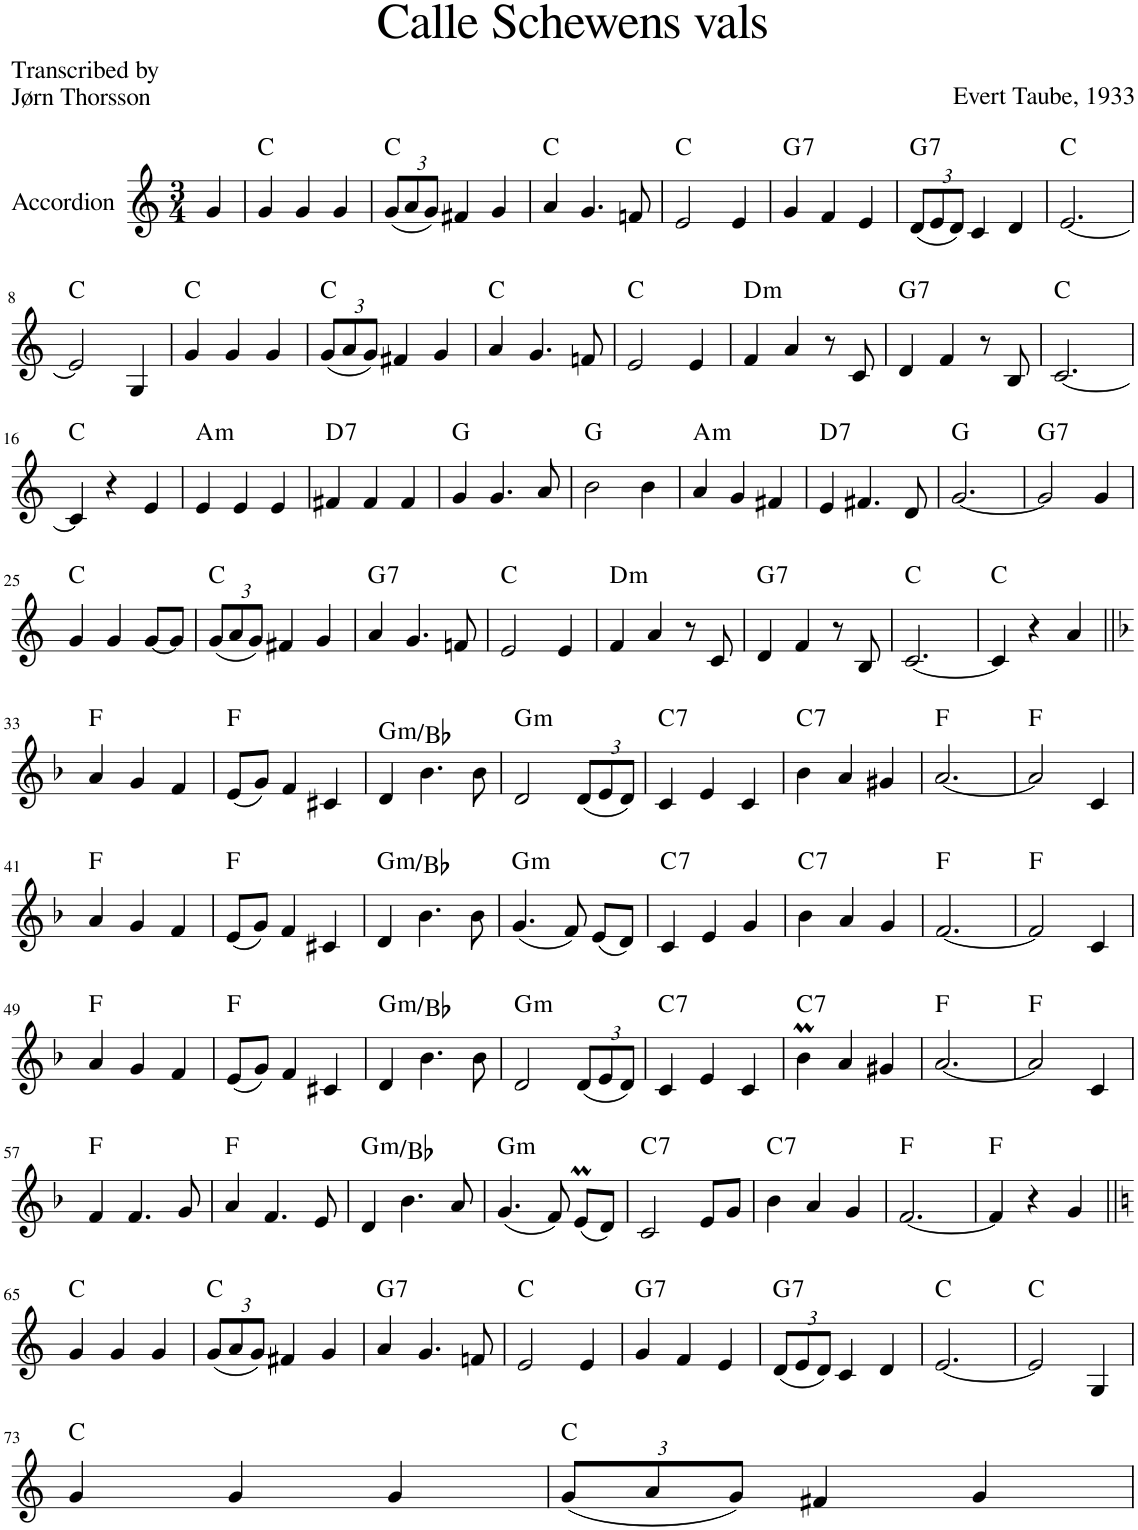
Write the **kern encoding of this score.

**kern	**harte
*part1	*part1
*staff1	*
*I"Accordion	*
*I'Acc	*
*clefG2	*
*k[]	*
*M3/4	*
=	=
4g/	.
=1	=1
4g/	C:maj
4g/	.
4g/	.
=2	=2
*Xbrackettup	*
(12g/L	C:maj
12a/	.
12g/J)	.
4f#X/	.
4g/	.
=3	=3
4a/	C:maj
4.g/	.
8fn/	.
=4	=4
2e/	C:maj
4e/	.
=5	=5
!	!LO:H:kt=7
4g/	G:7
4f/	.
4e/	.
=6	=6
!	!LO:H:kt=7
(12d/L	G:7
12e/	.
12d/J)	.
4c/	.
4d/	.
=7	=7
[2.e/	C:maj
!!LO:LB:g=z
=8	=8
2e/]	C:maj
4G/	.
=9	=9
4g/	C:maj
4g/	.
4g/	.
=10	=10
(12g/L	C:maj
12a/	.
12g/J)	.
4f#X/	.
4g/	.
=11	=11
4a/	C:maj
4.g/	.
8fn/	.
=12	=12
2e/	C:maj
4e/	.
=13	=13
!	!LO:H:kt=m
4f/	D:min
4a/	.
8r	.
8c/	.
=14	=14
!	!LO:H:kt=7
4d/	G:7
4f/	.
8r	.
8B/	.
=15	=15
[2.c/	C:maj
!!LO:LB:g=z
=16	=16
4c/]	C:maj
4r	.
4e/	.
=17	=17
!	!LO:H:kt=m
4e/	A:min
4e/	.
4e/	.
=18	=18
!	!LO:H:kt=7
4f#X/	D:7
4f#/	.
4f#/	.
=19	=19
4g/	G:maj
4.g/	.
8a/	.
=20	=20
2b\	G:maj
4b\	.
=21	=21
!	!LO:H:kt=m
4a/	A:min
4g/	.
4f#X/	.
=22	=22
!	!LO:H:kt=7
4e/	D:7
4.f#X/	.
8d/	.
=23	=23
[2.g/	G:maj
=24	=24
!	!LO:H:kt=7
2g/]	G:7
4g/	.
!!LO:LB:g=z
=25	=25
4g/	C:maj
4g/	.
[8g/L	.
8g/J]	.
=26	=26
(12g/L	C:maj
12a/	.
12g/J)	.
4f#X/	.
4g/	.
=27	=27
!	!LO:H:kt=7
4a/	G:7
4.g/	.
8fn/	.
=28	=28
2e/	C:maj
4e/	.
=29	=29
!	!LO:H:kt=m
4f/	D:min
4a/	.
8r	.
8c/	.
=30	=30
!	!LO:H:kt=7
4d/	G:7
4f/	.
8r	.
8B/	.
=31	=31
[2.c/	C:maj
=32	=32
4c/]	C:maj
4r	.
4a/	.
!!LO:LB:g=z
=33||	=33||
*k[b-]	*
4a/	F:maj
4g/	.
4f/	.
=34	=34
(8e/L	F:maj
8g/J)	.
4f/	.
4c#X/	.
=35	=35
!	!LO:H:kt=m
4d/	G:min/b3
4.b-\	.
8b-\	.
=36	=36
!	!LO:H:kt=m
2d/	G:min
(12d/L	.
12e/	.
12d/J)	.
=37	=37
!	!LO:H:kt=7
4c/	C:7
4e/	.
4c/	.
=38	=38
!	!LO:H:kt=7
4b-\	C:7
4a/	.
4g#X/	.
=39	=39
[2.a/	F:maj
=40	=40
2a/]	F:maj
4c/	.
!!LO:LB:g=z
=41	=41
4a/	F:maj
4g/	.
4f/	.
=42	=42
(8e/L	F:maj
8g/J)	.
4f/	.
4c#X/	.
=43	=43
!	!LO:H:kt=m
4d/	G:min/b3
4.b-\	.
8b-\	.
=44	=44
!	!LO:H:kt=m
(4.g/	G:min
8f/)	.
(8e/L	.
8d/J)	.
=45	=45
!	!LO:H:kt=7
4c/	C:7
4e/	.
4g/	.
=46	=46
!	!LO:H:kt=7
4b-\	C:7
4a/	.
4g/	.
=47	=47
[2.f/	F:maj
=48	=48
2f/]	F:maj
4c/	.
!!LO:LB:g=z
=49	=49
4a/	F:maj
4g/	.
4f/	.
=50	=50
(8e/L	F:maj
8g/J)	.
4f/	.
4c#X/	.
=51	=51
!	!LO:H:kt=m
4d/	G:min/b3
4.b-\	.
8b-\	.
=52	=52
!	!LO:H:kt=m
2d/	G:min
(12d/L	.
12e/	.
12d/J)	.
=53	=53
!	!LO:H:kt=7
4c/	C:7
4e/	.
4c/	.
=54	=54
!	!LO:H:kt=7
4b-M\	C:7
4a/	.
4g#X/	.
=55	=55
[2.a/	F:maj
=56	=56
2a/]	F:maj
4c/	.
!!LO:LB:g=z
=57	=57
4f/	F:maj
4.f/	.
8g/	.
=58	=58
4a/	F:maj
4.f/	.
8e/	.
=59	=59
!	!LO:H:kt=m
4d/	G:min/b3
4.b-\	.
8a/	.
=60	=60
!	!LO:H:kt=m
(4.g/	G:min
8f/)	.
(8em/L	.
8d/J)	.
=61	=61
!	!LO:H:kt=7
2c/	C:7
8e/L	.
8g/J	.
=62	=62
!	!LO:H:kt=7
4b-\	C:7
4a/	.
4g/	.
=63	=63
[2.f/	F:maj
=64	=64
4f/]	F:maj
4r	.
4g/	.
!!LO:LB:g=z
=65||	=65||
*k[]	*
4g/	C:maj
4g/	.
4g/	.
=66	=66
(12g/L	C:maj
12a/	.
12g/J)	.
4f#X/	.
4g/	.
=67	=67
!	!LO:H:kt=7
4a/	G:7
4.g/	.
8fn/	.
=68	=68
2e/	C:maj
4e/	.
=69	=69
!	!LO:H:kt=7
4g/	G:7
4f/	.
4e/	.
=70	=70
!	!LO:H:kt=7
(12d/L	G:7
12e/	.
12d/J)	.
4c/	.
4d/	.
=71	=71
[2.e/	C:maj
=72	=72
2e/]	C:maj
4G/	.
!!LO:LB:g=z
=73	=73
4g/	C:maj
4g/	.
4g/	.
=74	=74
(12g/L	C:maj
12a/	.
12g/J)	.
4f#X/	.
4g/	.
=	=
*-	*-
